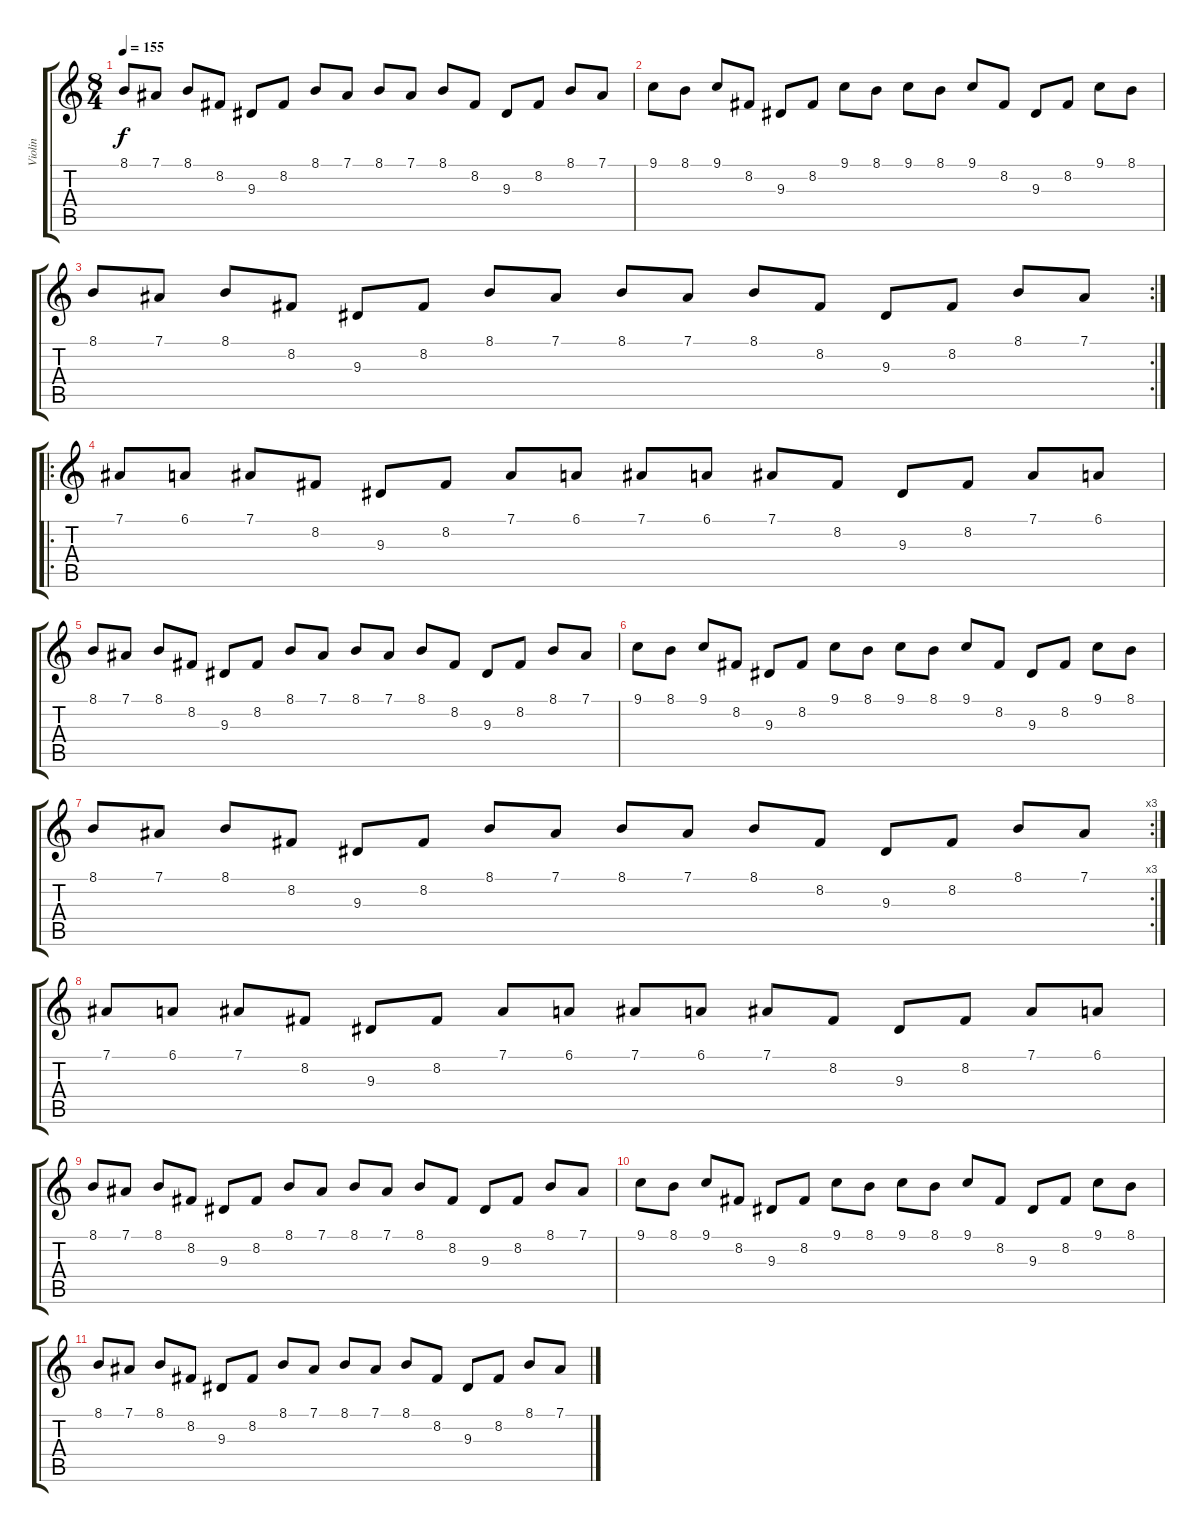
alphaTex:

\track ("Violin" "Violin") {instrument violin}
\staff {score tabs}
\tuning (Eb4 Bb3 Gb3 Db3 Ab2 Eb2) {hide}
\ts (8 4)
\tempo 155
\clef g2
\ks c
8.1.8{dy f} 7.1.8 8.1.8 8.2.8 9.3.8 8.2.8 8.1.8 7.1.8 8.1.8 7.1.8 8.1.8 8.2.8 9.3.8 8.2.8 8.1.8 7.1.8 |
9.1.8 8.1.8 9.1.8 8.2.8 9.3.8 8.2.8 9.1.8 8.1.8 9.1.8 8.1.8 9.1.8 8.2.8 9.3.8 8.2.8 9.1.8 8.1.8 |
\rc 2
8.1.8 7.1.8 8.1.8 8.2.8 9.3.8 8.2.8 8.1.8 7.1.8 8.1.8 7.1.8 8.1.8 8.2.8 9.3.8 8.2.8 8.1.8 7.1.8 |
\ro
7.1.8 6.1.8 7.1.8 8.2.8 9.3.8 8.2.8 7.1.8 6.1.8 7.1.8 6.1.8 7.1.8 8.2.8 9.3.8 8.2.8 7.1.8 6.1.8 |
8.1.8 7.1.8 8.1.8 8.2.8 9.3.8 8.2.8 8.1.8 7.1.8 8.1.8 7.1.8 8.1.8 8.2.8 9.3.8 8.2.8 8.1.8 7.1.8 |
9.1.8 8.1.8 9.1.8 8.2.8 9.3.8 8.2.8 9.1.8 8.1.8 9.1.8 8.1.8 9.1.8 8.2.8 9.3.8 8.2.8 9.1.8 8.1.8 |
\rc 3
8.1.8 7.1.8 8.1.8 8.2.8 9.3.8 8.2.8 8.1.8 7.1.8 8.1.8 7.1.8 8.1.8 8.2.8 9.3.8 8.2.8 8.1.8 7.1.8 |
7.1.8{volume 10} 6.1.8 7.1.8 8.2.8 9.3.8 8.2.8 7.1.8 6.1.8 7.1.8 6.1.8 7.1.8 8.2.8 9.3.8 8.2.8 7.1.8 6.1.8 |
8.1.8{volume 7} 7.1.8 8.1.8 8.2.8 9.3.8 8.2.8 8.1.8 7.1.8 8.1.8 7.1.8 8.1.8 8.2.8 9.3.8 8.2.8 8.1.8 7.1.8 |
9.1.8{volume 4} 8.1.8 9.1.8 8.2.8 9.3.8 8.2.8 9.1.8 8.1.8 9.1.8 8.1.8 9.1.8 8.2.8 9.3.8 8.2.8 9.1.8 8.1.8 |
8.1.8{volume 0} 7.1.8 8.1.8 8.2.8 9.3.8 8.2.8 8.1.8 7.1.8 8.1.8 7.1.8 8.1.8 8.2.8 9.3.8 8.2.8 8.1.8 7.1.8
